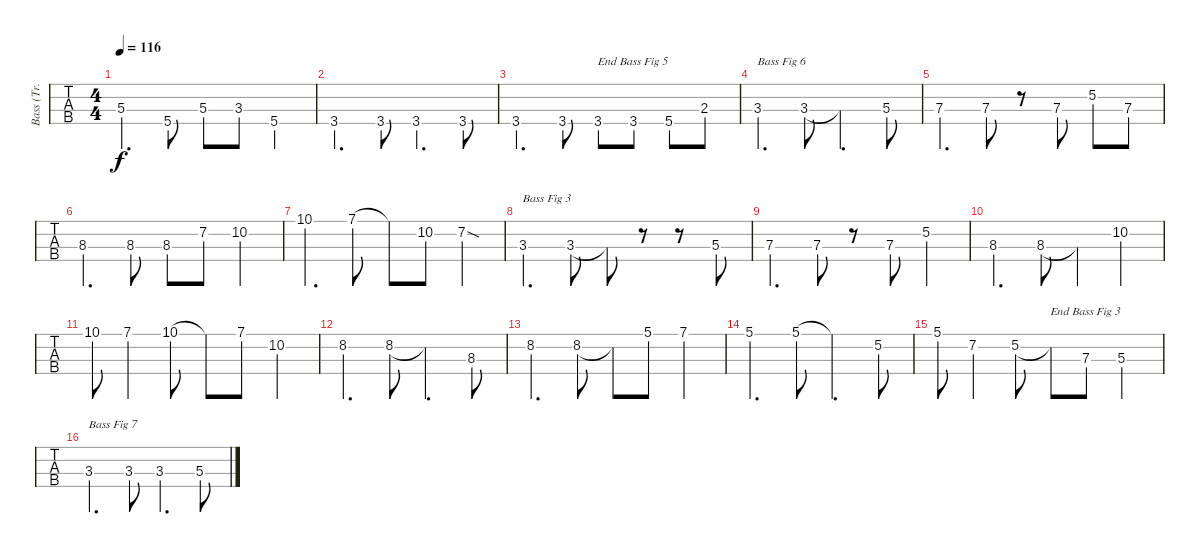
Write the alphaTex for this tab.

\track ("Bass (Tr. 6A/Tr. 11B)" "Bass (Tr. ") {instrument electricbassfinger}
\staff {tabs}
\tuning (G2 D2 A1 E1) {hide}
\ts (4 4)
\tempo 116
\clef f4
\ks c
5.3{t}.4{d dy f} 5.4.8 5.3.8 3.3.8 5.4.4 |
3.4.4{d} 3.4.8 3.4.4{d} 3.4.8 |
3.4.4{d} 3.4.8 3.4.8{txt "End Bass Fig 5"} 3.4.8 5.4.8 2.3.8 |
3.3.4{d txt "Bass Fig 6"} 3.3.8 3.3{t}.4{d} 5.3.8 |
7.3.4{d} 7.3.8 r.8 7.3.8 5.2.8 7.3.8 |
8.3.4{d} 8.3.8 8.3.8 7.2.8 10.2.4 |
10.1.4{d} 7.1.8 7.1{t}.8 10.2.8 7.2{sod}.4 |
3.3.4{d txt "Bass Fig 3"} 3.3.8 3.3{t}.8 r.8 r.8 5.3.8 |
7.3.4{d} 7.3.8 r.8 7.3.8 5.2.4 |
8.3.4{d} 8.3.8 8.3{t}.4 10.2.4 |
10.1.8 7.1.4 10.1.8 10.1{t}.8 7.1.8 10.2.4 |
8.2.4{d} 8.2.8 8.2{t}.4{d} 8.3.8 |
8.2.4{d} 8.2.8 8.2{t}.8 5.1.8 7.1.4 |
5.1.4{d} 5.1.8 5.1{t}.4{d} 5.2.8 |
5.1.8 7.2.4 5.2.8 5.2{t}.8{txt "End Bass Fig 3"} 7.3.8 5.3.4 |
3.3.4{d txt "Bass Fig 7"} 3.3.8 3.3.4{d} 5.3.8
